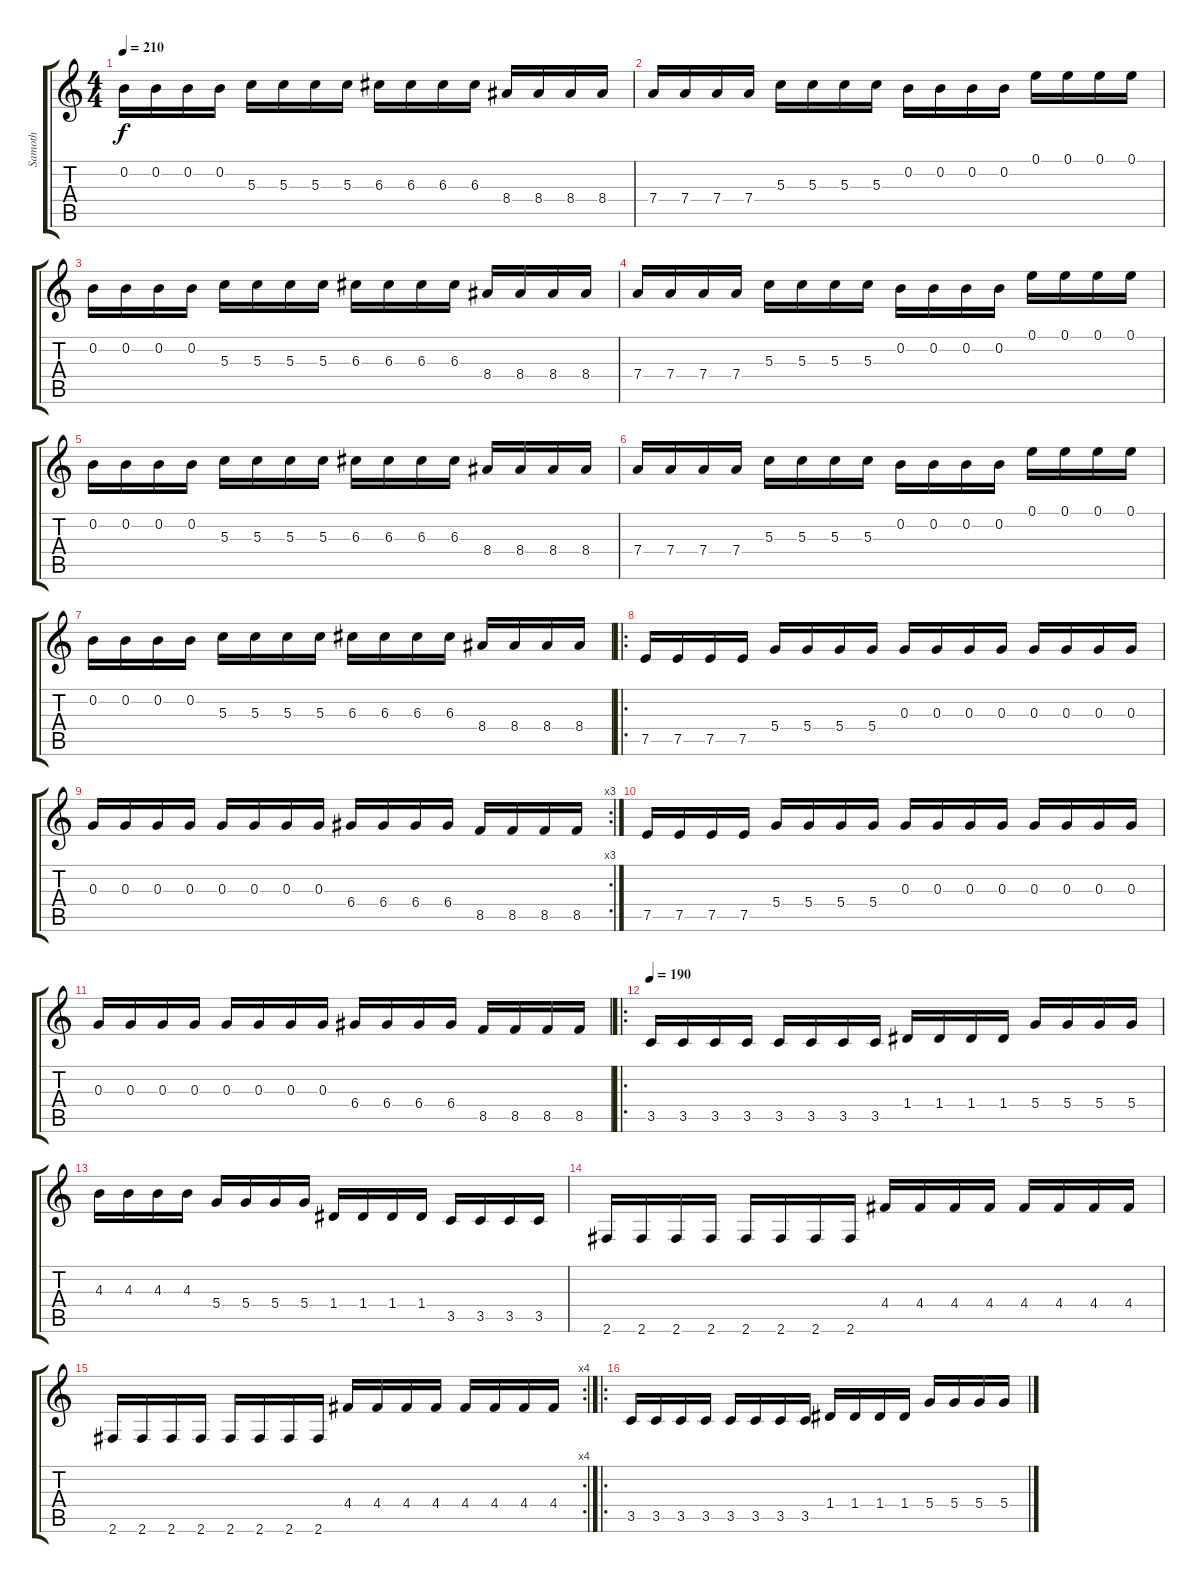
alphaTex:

\track ("Samoth" "Samoth") {instrument distortionguitar}
\staff {score tabs}
\tuning (E4 B3 G3 D3 A2 E2) {hide}
\ts (4 4)
\tempo 210
\clef g2
\ks c
0.2.16{dy f} 0.2.16 0.2.16 0.2.16 5.3.16 5.3.16 5.3.16 5.3.16 6.3.16 6.3.16 6.3.16 6.3.16 8.4.16 8.4.16 8.4.16 8.4.16 |
7.4.16 7.4.16 7.4.16 7.4.16 5.3.16 5.3.16 5.3.16 5.3.16 0.2.16 0.2.16 0.2.16 0.2.16 0.1.16 0.1.16 0.1.16 0.1.16 |
0.2.16 0.2.16 0.2.16 0.2.16 5.3.16 5.3.16 5.3.16 5.3.16 6.3.16 6.3.16 6.3.16 6.3.16 8.4.16 8.4.16 8.4.16 8.4.16 |
7.4.16 7.4.16 7.4.16 7.4.16 5.3.16 5.3.16 5.3.16 5.3.16 0.2.16 0.2.16 0.2.16 0.2.16 0.1.16 0.1.16 0.1.16 0.1.16 |
0.2.16 0.2.16 0.2.16 0.2.16 5.3.16 5.3.16 5.3.16 5.3.16 6.3.16 6.3.16 6.3.16 6.3.16 8.4.16 8.4.16 8.4.16 8.4.16 |
7.4.16 7.4.16 7.4.16 7.4.16 5.3.16 5.3.16 5.3.16 5.3.16 0.2.16 0.2.16 0.2.16 0.2.16 0.1.16 0.1.16 0.1.16 0.1.16 |
0.2.16 0.2.16 0.2.16 0.2.16 5.3.16 5.3.16 5.3.16 5.3.16 6.3.16 6.3.16 6.3.16 6.3.16 8.4.16 8.4.16 8.4.16 8.4.16 |
\ro
7.5.16 7.5.16 7.5.16 7.5.16 5.4.16 5.4.16 5.4.16 5.4.16 0.3.16 0.3.16 0.3.16 0.3.16 0.3.16 0.3.16 0.3.16 0.3.16 |
\rc 3
0.3.16 0.3.16 0.3.16 0.3.16 0.3.16 0.3.16 0.3.16 0.3.16 6.4.16 6.4.16 6.4.16 6.4.16 8.5.16 8.5.16 8.5.16 8.5.16 |
7.5.16 7.5.16 7.5.16 7.5.16 5.4.16 5.4.16 5.4.16 5.4.16 0.3.16 0.3.16 0.3.16 0.3.16 0.3.16 0.3.16 0.3.16 0.3.16 |
0.3.16 0.3.16 0.3.16 0.3.16 0.3.16 0.3.16 0.3.16 0.3.16 6.4.16 6.4.16 6.4.16 6.4.16 8.5.16 8.5.16 8.5.16 8.5.16 |
\ro
\tempo 190
3.5.16 3.5.16 3.5.16 3.5.16 3.5.16 3.5.16 3.5.16 3.5.16 1.4.16 1.4.16 1.4.16 1.4.16 5.4.16 5.4.16 5.4.16 5.4.16 |
4.3.16 4.3.16 4.3.16 4.3.16 5.4.16 5.4.16 5.4.16 5.4.16 1.4.16 1.4.16 1.4.16 1.4.16 3.5.16 3.5.16 3.5.16 3.5.16 |
2.6.16 2.6.16 2.6.16 2.6.16 2.6.16 2.6.16 2.6.16 2.6.16 4.4.16 4.4.16 4.4.16 4.4.16 4.4.16 4.4.16 4.4.16 4.4.16 |
\rc 4
2.6.16 2.6.16 2.6.16 2.6.16 2.6.16 2.6.16 2.6.16 2.6.16 4.4.16 4.4.16 4.4.16 4.4.16 4.4.16 4.4.16 4.4.16 4.4.16 |
\ro
3.5.16 3.5.16 3.5.16 3.5.16 3.5.16 3.5.16 3.5.16 3.5.16 1.4.16 1.4.16 1.4.16 1.4.16 5.4.16 5.4.16 5.4.16 5.4.16
